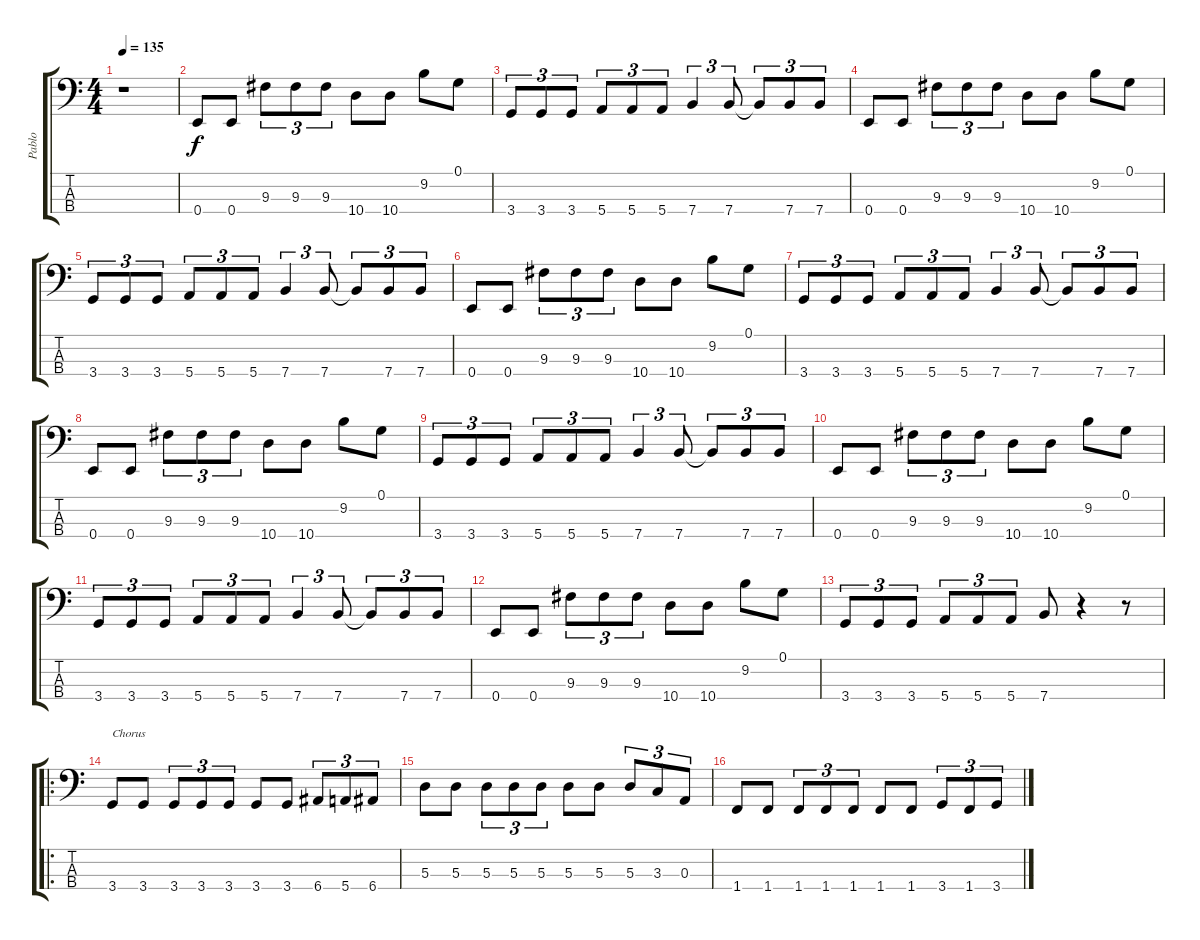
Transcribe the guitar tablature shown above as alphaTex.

\track ("Pablo" "Pablo") {instrument electricbasspick}
\staff {score tabs}
\tuning (G2 D2 A1 E1) {hide}
\ts (4 4)
\tempo 135
\clef f4
\ks c
r.1{dy f} |
0.4.8 0.4.8 9.3.8{tu (3 2)} 9.3.8{tu (3 2)} 9.3.8{tu (3 2)} 10.4.8 10.4.8 9.2.8 0.1.8 |
3.4.8{tu (3 2)} 3.4.8{tu (3 2)} 3.4.8{tu (3 2)} 5.4.8{tu (3 2)} 5.4.8{tu (3 2)} 5.4.8{tu (3 2)} 7.4.4{tu (3 2)} 7.4.8{tu (3 2)} 7.4{t}.8{tu (3 2)} 7.4.8{tu (3 2)} 7.4.8{tu (3 2)} |
0.4.8 0.4.8 9.3.8{tu (3 2)} 9.3.8{tu (3 2)} 9.3.8{tu (3 2)} 10.4.8 10.4.8 9.2.8 0.1.8 |
3.4.8{tu (3 2)} 3.4.8{tu (3 2)} 3.4.8{tu (3 2)} 5.4.8{tu (3 2)} 5.4.8{tu (3 2)} 5.4.8{tu (3 2)} 7.4.4{tu (3 2)} 7.4.8{tu (3 2)} 7.4{t}.8{tu (3 2)} 7.4.8{tu (3 2)} 7.4.8{tu (3 2)} |
0.4.8 0.4.8 9.3.8{tu (3 2)} 9.3.8{tu (3 2)} 9.3.8{tu (3 2)} 10.4.8 10.4.8 9.2.8 0.1.8 |
3.4.8{tu (3 2)} 3.4.8{tu (3 2)} 3.4.8{tu (3 2)} 5.4.8{tu (3 2)} 5.4.8{tu (3 2)} 5.4.8{tu (3 2)} 7.4.4{tu (3 2)} 7.4.8{tu (3 2)} 7.4{t}.8{tu (3 2)} 7.4.8{tu (3 2)} 7.4.8{tu (3 2)} |
0.4.8 0.4.8 9.3.8{tu (3 2)} 9.3.8{tu (3 2)} 9.3.8{tu (3 2)} 10.4.8 10.4.8 9.2.8 0.1.8 |
3.4.8{tu (3 2)} 3.4.8{tu (3 2)} 3.4.8{tu (3 2)} 5.4.8{tu (3 2)} 5.4.8{tu (3 2)} 5.4.8{tu (3 2)} 7.4.4{tu (3 2)} 7.4.8{tu (3 2)} 7.4{t}.8{tu (3 2)} 7.4.8{tu (3 2)} 7.4.8{tu (3 2)} |
0.4.8 0.4.8 9.3.8{tu (3 2)} 9.3.8{tu (3 2)} 9.3.8{tu (3 2)} 10.4.8 10.4.8 9.2.8 0.1.8 |
3.4.8{tu (3 2)} 3.4.8{tu (3 2)} 3.4.8{tu (3 2)} 5.4.8{tu (3 2)} 5.4.8{tu (3 2)} 5.4.8{tu (3 2)} 7.4.4{tu (3 2)} 7.4.8{tu (3 2)} 7.4{t}.8{tu (3 2)} 7.4.8{tu (3 2)} 7.4.8{tu (3 2)} |
0.4.8 0.4.8 9.3.8{tu (3 2)} 9.3.8{tu (3 2)} 9.3.8{tu (3 2)} 10.4.8 10.4.8 9.2.8 0.1.8 |
3.4.8{tu (3 2)} 3.4.8{tu (3 2)} 3.4.8{tu (3 2)} 5.4.8{tu (3 2)} 5.4.8{tu (3 2)} 5.4.8{tu (3 2)} 7.4.8 r.4 r.8 |
\ro
3.4.8{txt "Chorus"} 3.4.8 3.4.8{tu (3 2)} 3.4.8{tu (3 2)} 3.4.8{tu (3 2)} 3.4.8 3.4.8 6.4.8{tu (3 2)} 5.4.8{tu (3 2)} 6.4.8{tu (3 2)} |
5.3.8 5.3.8 5.3.8{tu (3 2)} 5.3.8{tu (3 2)} 5.3.8{tu (3 2)} 5.3.8 5.3.8 5.3.8{tu (3 2)} 3.3.8{tu (3 2)} 0.3.8{tu (3 2)} |
1.4.8 1.4.8 1.4.8{tu (3 2)} 1.4.8{tu (3 2)} 1.4.8{tu (3 2)} 1.4.8 1.4.8 3.4.8{tu (3 2)} 1.4.8{tu (3 2)} 3.4.8{tu (3 2)}
